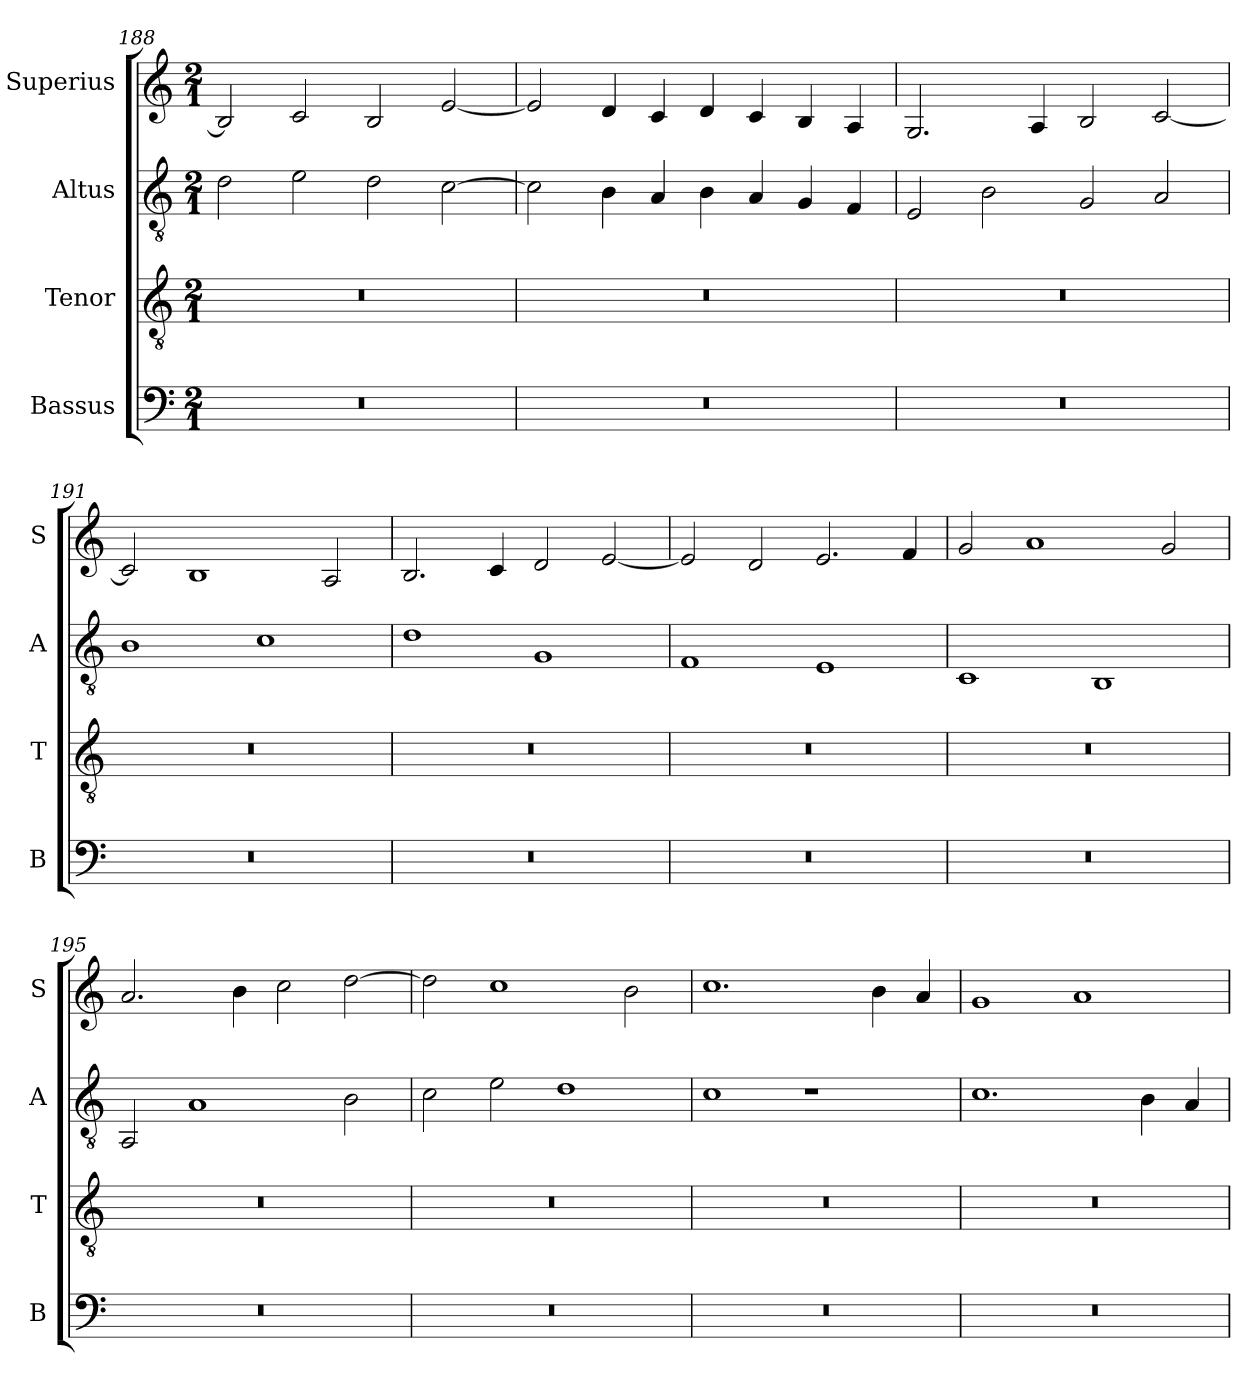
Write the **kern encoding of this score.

**kern	**kern	**kern	**kern
*part4	*part3	*part2	*part1
*staff4	*staff3	*staff2	*staff1
*I"Bassus	*I"Tenor	*I"Altus	*I"Superius
*I'B	*I'T	*I'A	*I'S
*clefF4	*clefGv2	*clefGv2	*clefG2
*k[]	*k[]	*k[]	*k[]
*M2/1	*M2/1	*M2/1	*M2/1
=188	=188	=188	=188
0r	0r	2d\	2B/]
.	.	2e\	2c/
.	.	2d\	2B/
.	.	[2c\	[2e/
=189	=189	=189	=189
0r	0r	2c\]	2e/]
.	.	4B\	4d/
.	.	4A/	4c/
.	.	4B\	4d/
.	.	4A/	4c/
.	.	4G/	4B/
.	.	4F/	4A/
=190	=190	=190	=190
0r	0r	2E/	2.G/
.	.	2B\	.
.	.	.	4A/
.	.	2G/	2B/
.	.	2A/	[2c/
=191	=191	=191	=191
0r	0r	1B	2c/]
.	.	.	1B
.	.	1c	.
.	.	.	2A/
=192	=192	=192	=192
0r	0r	1d	2.B/
.	.	.	4c/
.	.	1G	2d/
.	.	.	[2e/
=193	=193	=193	=193
0r	0r	1F	2e/]
.	.	.	2d/
.	.	1E	2.e/
.	.	.	4f/
=194	=194	=194	=194
0r	0r	1C	2g/
.	.	.	1a
.	.	1BB	.
.	.	.	2g/
=195	=195	=195	=195
0r	0r	2AA/	2.a/
.	.	1A	.
.	.	.	4b\
.	.	.	2cc\
.	.	2B\	[2dd\
=196	=196	=196	=196
0r	0r	2c\	2dd\]
.	.	2e\	1cc
.	.	1d	.
.	.	.	2b\
=197	=197	=197	=197
0r	0r	1c	1.cc
.	.	1r	.
.	.	.	4b\
.	.	.	4a/
=198	=198	=198	=198
0r	0r	1.c	1g
.	.	.	1a
.	.	4B\	.
.	.	4A/	.
=	=	=	=
*-	*-	*-	*-
